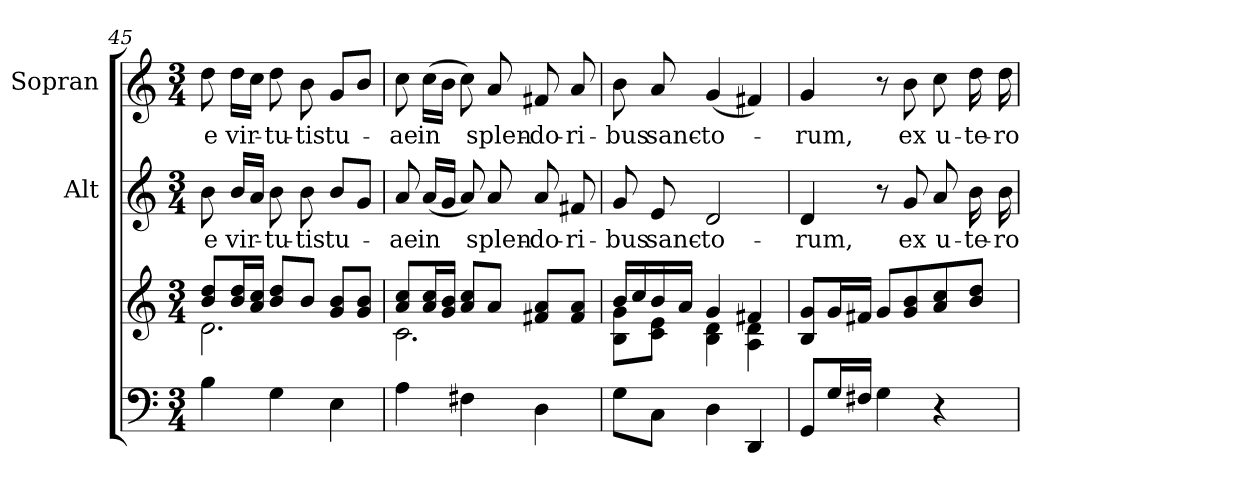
**kern	**kern	**kern	**text	**kern	**text
*part3	*part3	*part2	*part2	*part1	*part1
*staff4	*staff3	*staff2	*staff2	*staff1	*staff1
*	*	*I"Alt	*	*I"Sopran	*
*	*	*I'A.	*	*I'S.	*
*clefF4	*clefG2	*clefG2	*	*clefG2	*
*k[]	*k[]	*k[]	*	*k[]	*
*C:	*C:	*C:	*	*C:	*
*M3/4	*M3/4	*M3/4	*	*M3/4	*
=45	=45	=45	=45	=45	=45
*	*^	*	*	*	*
!	!	!	!	!LO:LY:b	!	!LO:LY:b
4B\	8b/ 8dd/L	2.d\	8b\	-e	8dd\	-e
!	!	!	!	!LO:LY:b	!	!LO:LY:b
.	16b/ 16dd/L	.	16b/LL	vir-	16dd\LL	vir-
.	16a/ 16cc/JJ	.	16a/JJ	.	16cc\JJ	.
!	!	!	!	!LO:LY:b	!	!LO:LY:b
4G\	8b/ 8dd/L	.	8b\	-tu-	8dd\	-tu-
!	!	!	!	!LO:LY:b	!	!LO:LY:b
.	8b/J	.	8b\	-tis	8b\	-tis
!	!	!	!	!LO:LY:b	!	!LO:LY:b
4E\	8g/ 8b/L	.	8b/L	tu-	8g/L	tu-
.	8g/ 8b/J	.	8g/J	.	8b/J	.
!!LO:PB:g=z
=46	=46	=46	=46	=46	=46	=46
!	!	!	!	!LO:LY:b	!	!LO:LY:b
4A\	8a/ 8cc/L	2.c\	8a/	-ae	8cc\	-ae
!	!	!	!	!LO:LY:b	!	!LO:LY:b
.	16a/ 16cc/L	.	(<16a/LL	in	(>16cc\LL	in
.	16g/ 16b/JJ	.	16g/JJ	.	16b\JJ	.
4F#X\	8a/ 8cc/L	.	8a/)	.	8cc\)	.
!	!	!	!	!LO:LY:b	!	!LO:LY:b
.	8a/J	.	8a/	splen-	8a/	splen-
!	!	!	!	!LO:LY:b	!	!LO:LY:b
4D\	8f#X/ 8a/L	.	8a/	-do-	8f#X/	-do-
!	!	!	!	!LO:LY:b	!	!LO:LY:b
.	8f#/ 8a/J	.	8f#X/	-ri-	8a/	-ri-
=47	=47	=47	=47	=47	=47	=47
!	!	!	!	!LO:LY:b	!	!LO:LY:b
8G\L	16b/LL	8B\ 8g\L	8g/	-bus	8b\	-bus
.	16cc/	.	.	.	.	.
!	!	!	!	!LO:LY:b	!	!LO:LY:b
8C\J	16b/	8c\ 8e\J	8e/	sanc-	8a/	sanc-
.	16a/JJ	.	.	.	.	.
!	!	!	!	!LO:LY:b	!	!LO:LY:b
4D\	4g/	4B\ 4d\	2d/	-to-	(<4g/	-to-
4DD/	4f#X/	4A\ 4d\	.	.	4f#X/)	.
=48	=48	=48	=48	=48	=48	=48
!	!	!	!	!LO:LY:b	!	!LO:LY:b
*	*v	*v	*	*	*	*
8GG/L	8B/ 8g/L	4d/	-rum,	4g/	-rum,
16G/L	16g/L	.	.	.	.
16F#X/JJ	16f#X/JJ	.	.	.	.
4G\	8g/L	8r	.	8r	.
!	!	!	!LO:LY:b	!	!LO:LY:b
.	8g/ 8b/	8g/	ex	8b\	ex
!	!	!	!LO:LY:b	!	!LO:LY:b
4r	8a/ 8cc/	8a/	u-	8cc\	u-
!	!	!	!LO:LY:b	!	!LO:LY:b
.	8b/ 8dd/J	16b\	-te-	16dd\	-te-
!	!	!	!LO:LY:b	!	!LO:LY:b
.	.	16b\	-ro	16dd\	-ro
=	=	=	=	=	=
*-	*-	*-	*-	*-	*-
